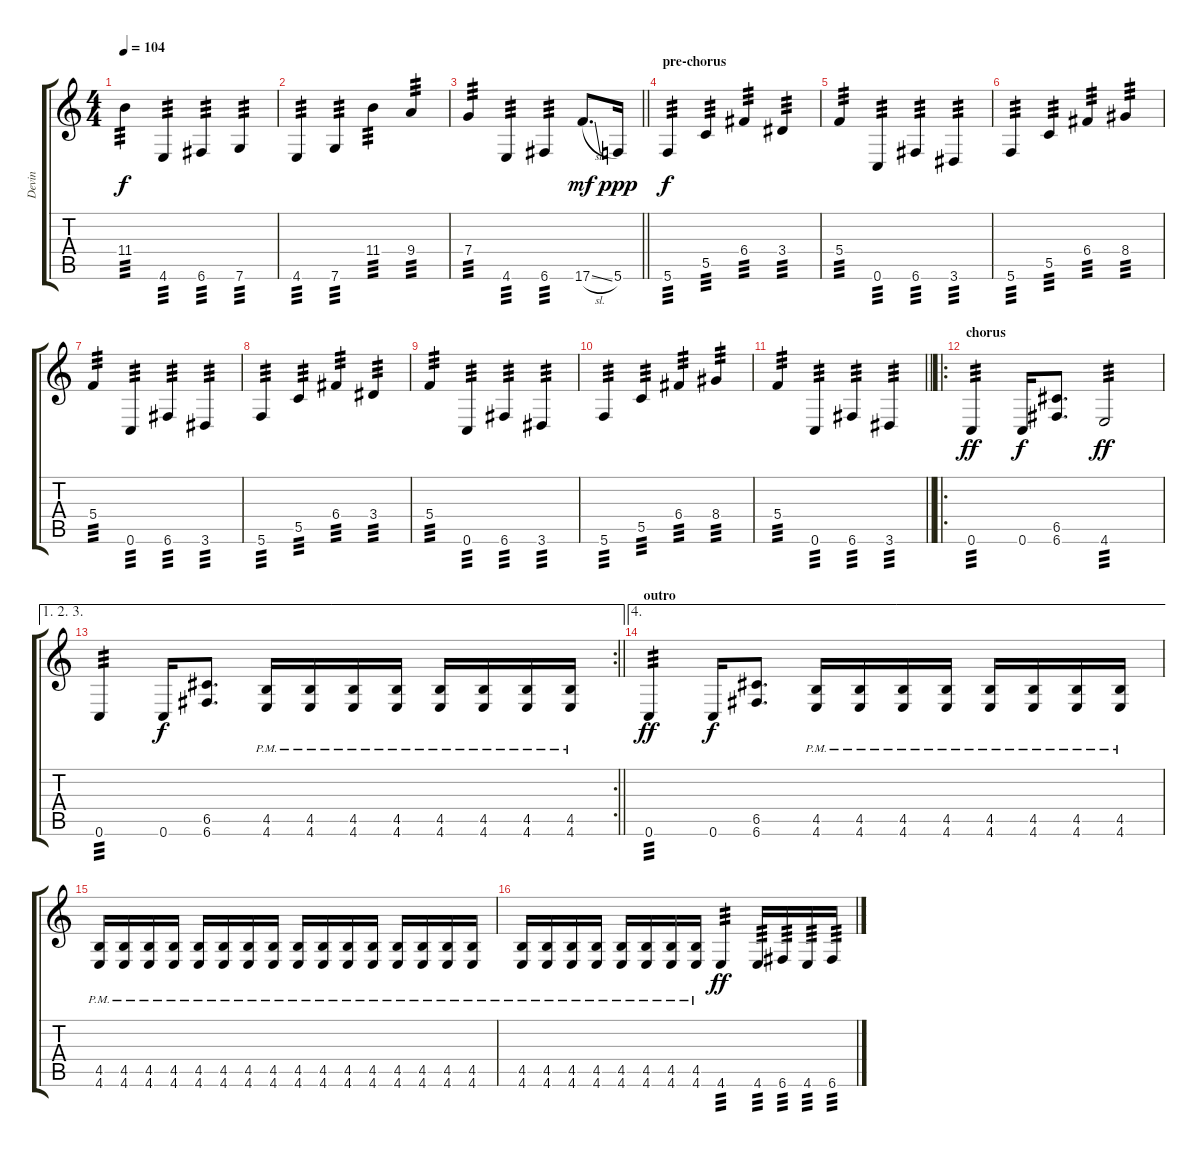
\track ("Devin" "Devin") {instrument distortionguitar}
\staff {score tabs}
\tuning (E4 C4 G3 C3 G2 C2) {hide}
\ts (4 4)
\tempo 104
\clef g2
\ks c
11.4.4{tp 3 dy f} 4.6.4{tp 3} 6.6.4{tp 3} 7.6.4{tp 3} |
4.6.4{tp 3} 7.6.4{tp 3} 11.4.4{tp 3} 9.4.4{tp 3} |
\barLineRight lightlight
7.4.4{tp 3} 4.6.4{tp 3} 6.6.4{tp 3} 17.6{sl}.8{d dy mf} 5.6.16{dy ppp} |
\section ("" "pre-chorus")
5.6.4{tp 3 dy f} 5.5.4{tp 3} 6.4.4{tp 3} 3.4.4{tp 3} |
5.4.4{tp 3} 0.6.4{tp 3} 6.6.4{tp 3} 3.6.4{tp 3} |
5.6.4{tp 3} 5.5.4{tp 3} 6.4.4{tp 3} 8.4.4{tp 3} |
5.4.4{tp 3} 0.6.4{tp 3} 6.6.4{tp 3} 3.6.4{tp 3} |
5.6.4{tp 3} 5.5.4{tp 3} 6.4.4{tp 3} 3.4.4{tp 3} |
5.4.4{tp 3} 0.6.4{tp 3} 6.6.4{tp 3} 3.6.4{tp 3} |
5.6.4{tp 3} 5.5.4{tp 3} 6.4.4{tp 3} 8.4.4{tp 3} |
\barLineRight lightlight
5.4.4{tp 3} 0.6.4{tp 3} 6.6.4{tp 3} 3.6.4{tp 3} |
\ro
\section ("" "chorus")
0.6.4{tp 3 dy ff} 0.6.16{dy f} (6.5 6.6).8{d} 4.6.2{tp 3 dy ff} |
\ae (1 2 3)
\rc 2
\barLineRight lightlight
0.6.4{tp 3} 0.6.16{dy f} (6.5 6.6).8{d} (4.5{pm} 4.6{pm}).16 (4.5{pm} 4.6{pm}).16 (4.5{pm} 4.6{pm}).16 (4.5{pm} 4.6{pm}).16 (4.5{pm} 4.6{pm}).16 (4.5{pm} 4.6{pm}).16 (4.5{pm} 4.6{pm}).16 (4.5{pm} 4.6{pm}).16 |
\ae 4
\section ("" "outro")
0.6.4{tp 3 dy ff} 0.6.16{dy f} (6.5 6.6).8{d} (4.5{pm} 4.6{pm}).16 (4.5{pm} 4.6{pm}).16 (4.5{pm} 4.6{pm}).16 (4.5{pm} 4.6{pm}).16 (4.5{pm} 4.6{pm}).16 (4.5{pm} 4.6{pm}).16 (4.5{pm} 4.6{pm}).16 (4.5{pm} 4.6{pm}).16 |
(4.5{pm} 4.6{pm}).16 (4.5{pm} 4.6{pm}).16 (4.5 4.6{pm}).16 (4.5{pm} 4.6{pm}).16 (4.5{pm} 4.6{pm}).16 (4.5{pm} 4.6{pm}).16 (4.5{pm} 4.6{pm}).16 (4.5{pm} 4.6{pm}).16 (4.5{pm} 4.6{pm}).16 (4.5{pm} 4.6{pm}).16 (4.5{pm} 4.6{pm}).16 (4.5{pm} 4.6{pm}).16 (4.5{pm} 4.6{pm}).16 (4.5{pm} 4.6{pm}).16 (4.5{pm} 4.6{pm}).16 (4.5{pm} 4.6{pm}).16 |
(4.5{pm} 4.6{pm}).16 (4.5{pm} 4.6{pm}).16 (4.5{pm} 4.6{pm}).16 (4.5{pm} 4.6{pm}).16 (4.5{pm} 4.6{pm}).16 (4.5{pm} 4.6{pm}).16 (4.5{pm} 4.6{pm}).16 (4.5{pm} 4.6{pm}).16 4.6.4{tp 3 dy ff} 4.6.16{tp 3} 6.6.16{tp 3} 4.6.16{tp 3} 6.6.16{tp 3}
